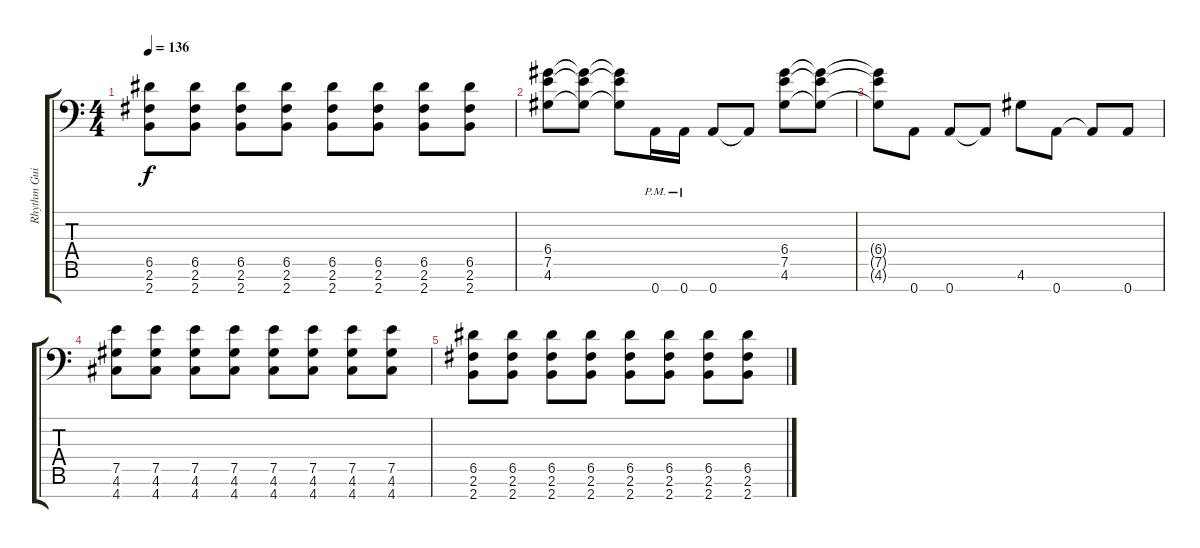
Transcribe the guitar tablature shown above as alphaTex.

\track ("Rhythm Guitar 1" "Rhythm Gui") {instrument distortionguitar}
\staff {score tabs}
\tuning (E4 B3 Gb3 D3 A2 E2 A1) {hide}
\ts (4 4)
\tempo 136
\clef f4
\ks c
(6.5 2.6 2.7).8{dy f} (6.5 2.6 2.7).8 (6.5 2.6 2.7).8 (6.5 2.6 2.7).8 (6.5 2.6 2.7).8 (6.5 2.6 2.7).8 (6.5 2.6 2.7).8 (6.5 2.6 2.7).8 |
(6.4 7.5 4.6).8 (6.4{t} 7.5{t} 4.6{t}).8 (6.4{t} 7.5{t} 4.6{t}).8 0.7{pm}.16 0.7{pm}.16 0.7.8 0.7{t}.8 (6.4 7.5 4.6).8 (6.4{t} 7.5{t} 4.6{t}).8 |
(6.4{t} 7.5{t} 4.6{t}).8 0.7.8 0.7.8 0.7{t}.8 4.6.8 0.7.8 0.7{t}.8 0.7.8 |
(7.5 4.6 4.7).8 (7.5 4.6 4.7).8 (7.5 4.6 4.7).8 (7.5 4.6 4.7).8 (7.5 4.6 4.7).8 (7.5 4.6 4.7).8 (7.5 4.6 4.7).8 (7.5 4.6 4.7).8 |
(6.5 2.6 2.7).8 (6.5 2.6 2.7).8 (6.5 2.6 2.7).8 (6.5 2.6 2.7).8 (6.5 2.6 2.7).8 (6.5 2.6 2.7).8 (6.5 2.6 2.7).8 (6.5 2.6 2.7).8
